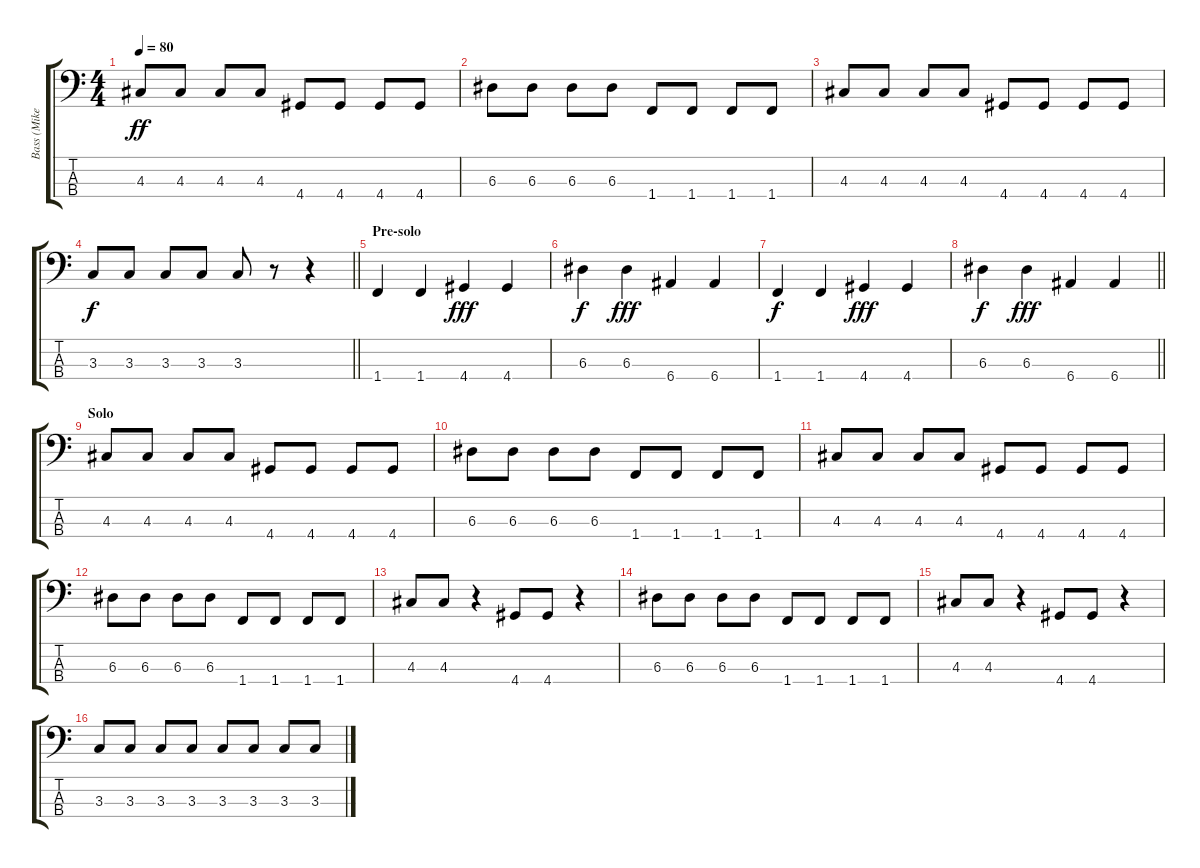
\track ("Bass (Mike)" "Bass (Mike") {instrument electricbasspick}
\staff {score tabs}
\tuning (G2 D2 A1 E1) {hide}
\ts (4 4)
\tempo 80
\clef f4
\ks c
4.3.8{dy ff} 4.3.8 4.3.8 4.3.8 4.4.8 4.4.8 4.4.8 4.4.8 |
6.3.8 6.3.8 6.3.8 6.3.8 1.4.8 1.4.8 1.4.8 1.4.8 |
4.3.8 4.3.8 4.3.8 4.3.8 4.4.8 4.4.8 4.4.8 4.4.8 |
\barLineRight lightlight
3.3.8{dy f} 3.3.8 3.3.8 3.3.8 3.3.8 r.8 r.4 |
\section ("" "Pre-solo")
1.4.4 1.4.4 4.4.4{dy fff} 4.4.4 |
6.3.4{dy f} 6.3.4{dy fff} 6.4.4 6.4.4 |
1.4.4{dy f} 1.4.4 4.4.4{dy fff} 4.4.4 |
\barLineRight lightlight
6.3.4{dy f} 6.3.4{dy fff} 6.4.4 6.4.4 |
\section ("" "Solo")
4.3.8 4.3.8 4.3.8 4.3.8 4.4.8 4.4.8 4.4.8 4.4.8 |
6.3.8 6.3.8 6.3.8 6.3.8 1.4.8 1.4.8 1.4.8 1.4.8 |
4.3.8 4.3.8 4.3.8 4.3.8 4.4.8 4.4.8 4.4.8 4.4.8 |
6.3.8 6.3.8 6.3.8 6.3.8 1.4.8 1.4.8 1.4.8 1.4.8 |
4.3.8 4.3.8 r.4 4.4.8 4.4.8 r.4 |
6.3.8 6.3.8 6.3.8 6.3.8 1.4.8 1.4.8 1.4.8 1.4.8 |
4.3.8 4.3.8 r.4 4.4.8 4.4.8 r.4 |
3.3.8 3.3.8 3.3.8 3.3.8 3.3.8 3.3.8 3.3.8 3.3.8
